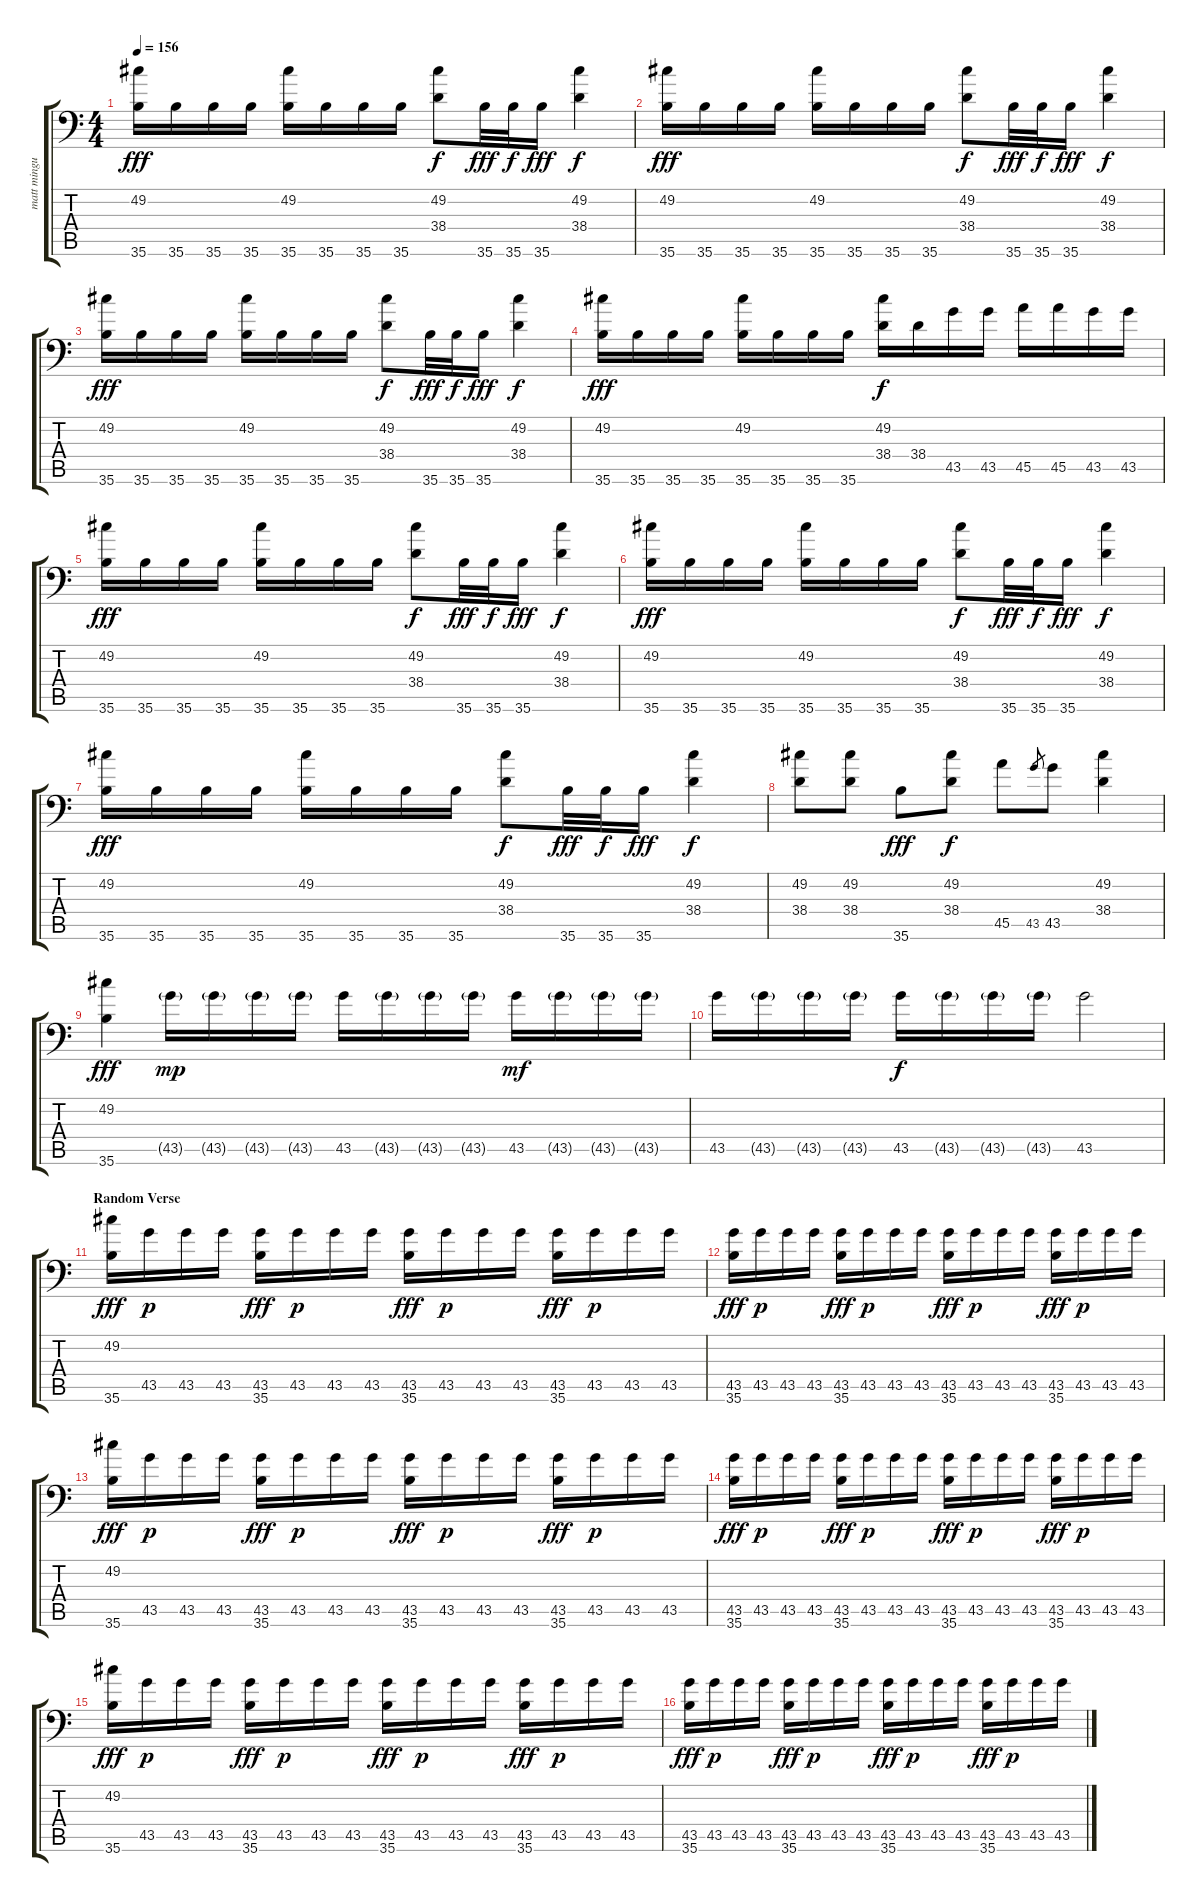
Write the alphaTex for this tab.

\track ("matt mingus" "matt mingu") {instrument acousticgrandpiano}
\staff {score tabs}
\tuning (C-1 C-1 C-1 C-1 C-1 C-1) {hide}
\ts (4 4)
\tempo 156
\clef f4
\ks c
(49.2 35.6).16{dy fff} 35.6.16 35.6.16 35.6.16 (49.2 35.6).16 35.6.16 35.6.16 35.6.16 (49.2 38.4).8{dy f} 35.6.32{dy fff} 35.6.32{dy f} 35.6.16{dy fff} (49.2 38.4).4{dy f} |
(49.2 35.6).16{dy fff} 35.6.16 35.6.16 35.6.16 (49.2 35.6).16 35.6.16 35.6.16 35.6.16 (49.2 38.4).8{dy f} 35.6.32{dy fff} 35.6.32{dy f} 35.6.16{dy fff} (49.2 38.4).4{dy f} |
(49.2 35.6).16{dy fff} 35.6.16 35.6.16 35.6.16 (49.2 35.6).16 35.6.16 35.6.16 35.6.16 (49.2 38.4).8{dy f} 35.6.32{dy fff} 35.6.32{dy f} 35.6.16{dy fff} (49.2 38.4).4{dy f} |
(49.2 35.6).16{dy fff} 35.6.16 35.6.16 35.6.16 (49.2 35.6).16 35.6.16 35.6.16 35.6.16 (49.2 38.4).16{dy f} 38.4.16 43.5.16 43.5.16 45.5.16 45.5.16 43.5.16 43.5.16 |
(49.2 35.6).16{dy fff} 35.6.16 35.6.16 35.6.16 (49.2 35.6).16 35.6.16 35.6.16 35.6.16 (49.2 38.4).8{dy f} 35.6.32{dy fff} 35.6.32{dy f} 35.6.16{dy fff} (49.2 38.4).4{dy f} |
(49.2 35.6).16{dy fff} 35.6.16 35.6.16 35.6.16 (49.2 35.6).16 35.6.16 35.6.16 35.6.16 (49.2 38.4).8{dy f} 35.6.32{dy fff} 35.6.32{dy f} 35.6.16{dy fff} (49.2 38.4).4{dy f} |
(49.2 35.6).16{dy fff} 35.6.16 35.6.16 35.6.16 (49.2 35.6).16 35.6.16 35.6.16 35.6.16 (49.2 38.4).8{dy f} 35.6.32{dy fff} 35.6.32{dy f} 35.6.16{dy fff} (49.2 38.4).4{dy f} |
(49.2 38.4).8 (49.2 38.4).8 35.6.8{dy fff} (49.2 38.4).8{dy f} 45.5.8 43.5.8{gr} 43.5.8 (49.2 38.4).4 |
(49.2 35.6).4{dy fff} 43.5{g}.16{dy mp} 43.5{g}.16 43.5{g}.16 43.5{g}.16 43.5.16 43.5{g}.16 43.5{g}.16 43.5{g}.16 43.5.16{dy mf} 43.5{g}.16 43.5{g}.16 43.5{g}.16 |
43.5.16 43.5{g}.16 43.5{g}.16 43.5{g}.16 43.5.16{dy f} 43.5{g}.16 43.5{g}.16 43.5{g}.16 43.5.2 |
\section ("" "Random Verse")
(49.2 35.6).16{dy fff} 43.5.16{dy p} 43.5.16 43.5.16 (43.5 35.6).16{dy fff} 43.5.16{dy p} 43.5.16 43.5.16 (43.5 35.6).16{dy fff} 43.5.16{dy p} 43.5.16 43.5.16 (43.5 35.6).16{dy fff} 43.5.16{dy p} 43.5.16 43.5.16 |
(43.5 35.6).16{dy fff} 43.5.16{dy p} 43.5.16 43.5.16 (43.5 35.6).16{dy fff} 43.5.16{dy p} 43.5.16 43.5.16 (43.5 35.6).16{dy fff} 43.5.16{dy p} 43.5.16 43.5.16 (43.5 35.6).16{dy fff} 43.5.16{dy p} 43.5.16 43.5.16 |
(49.2 35.6).16{dy fff} 43.5.16{dy p} 43.5.16 43.5.16 (43.5 35.6).16{dy fff} 43.5.16{dy p} 43.5.16 43.5.16 (43.5 35.6).16{dy fff} 43.5.16{dy p} 43.5.16 43.5.16 (43.5 35.6).16{dy fff} 43.5.16{dy p} 43.5.16 43.5.16 |
(43.5 35.6).16{dy fff} 43.5.16{dy p} 43.5.16 43.5.16 (43.5 35.6).16{dy fff} 43.5.16{dy p} 43.5.16 43.5.16 (43.5 35.6).16{dy fff} 43.5.16{dy p} 43.5.16 43.5.16 (43.5 35.6).16{dy fff} 43.5.16{dy p} 43.5.16 43.5.16 |
(49.2 35.6).16{dy fff} 43.5.16{dy p} 43.5.16 43.5.16 (43.5 35.6).16{dy fff} 43.5.16{dy p} 43.5.16 43.5.16 (43.5 35.6).16{dy fff} 43.5.16{dy p} 43.5.16 43.5.16 (43.5 35.6).16{dy fff} 43.5.16{dy p} 43.5.16 43.5.16 |
(43.5 35.6).16{dy fff} 43.5.16{dy p} 43.5.16 43.5.16 (43.5 35.6).16{dy fff} 43.5.16{dy p} 43.5.16 43.5.16 (43.5 35.6).16{dy fff} 43.5.16{dy p} 43.5.16 43.5.16 (43.5 35.6).16{dy fff} 43.5.16{dy p} 43.5.16 43.5.16
